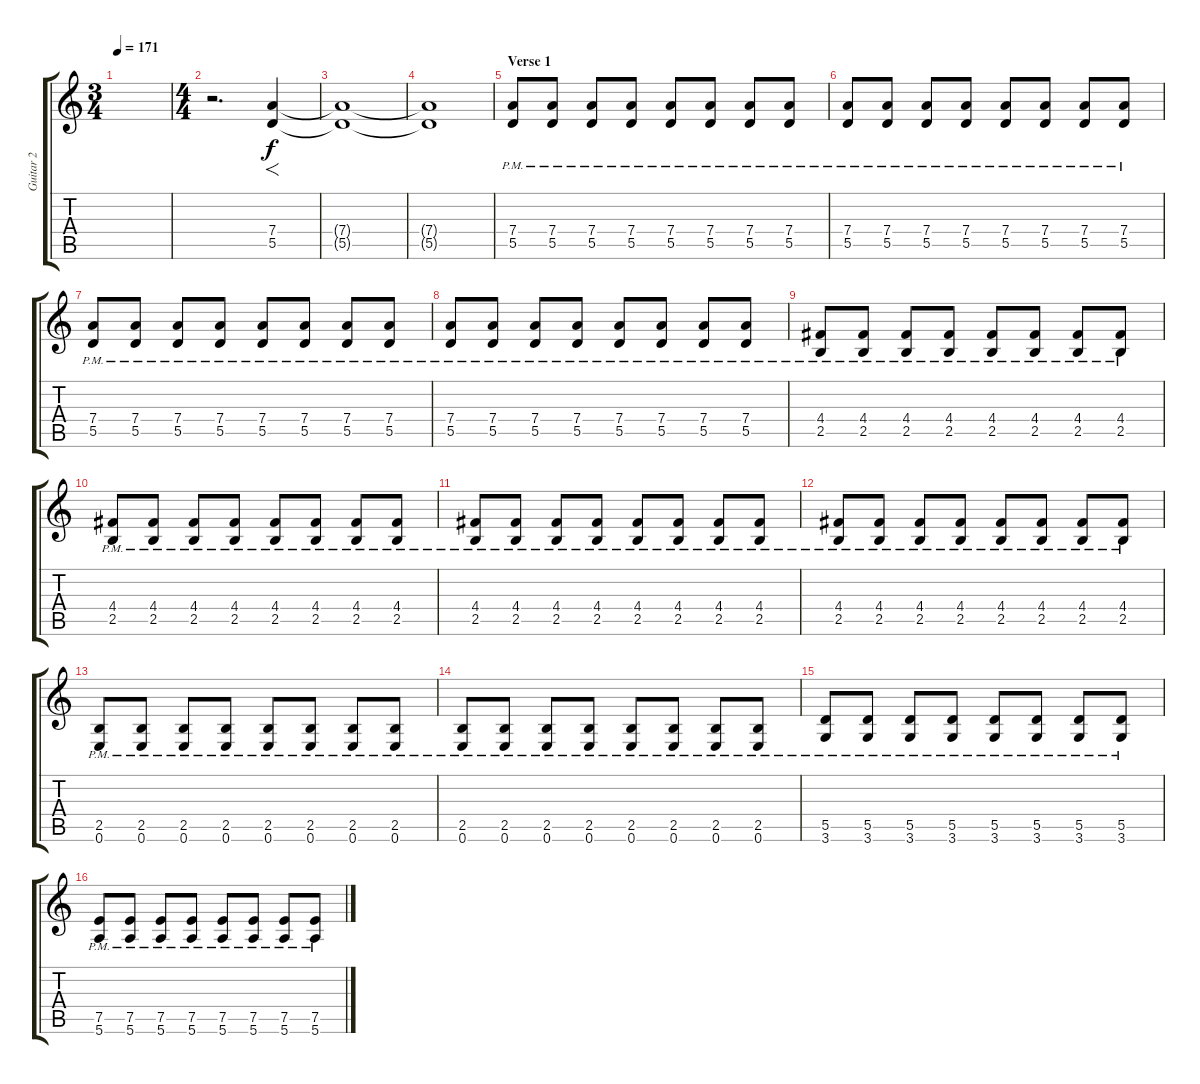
\track ("Guitar 2" "Guitar 2") {instrument distortionguitar}
\staff {score tabs}
\tuning (E4 B3 G3 D3 A2 E2) {hide}
\ts (3 4)
\tempo 171
\clef g2
\ks c
|
\ts (4 4)
r.2{d} (7.4 5.5).4{f} |
(7.4{t} 5.5{t}).1 |
(7.4{t} 5.5{t}).1 |
\section ("" "Verse 1")
(7.4{pm} 5.5{pm}).8 (7.4{pm} 5.5{pm}).8 (7.4{pm} 5.5{pm}).8 (7.4{pm} 5.5{pm}).8 (7.4{pm} 5.5{pm}).8 (7.4{pm} 5.5{pm}).8 (7.4{pm} 5.5{pm}).8 (7.4{pm} 5.5{pm}).8 |
(7.4{pm} 5.5{pm}).8 (7.4{pm} 5.5{pm}).8 (7.4{pm} 5.5{pm}).8 (7.4{pm} 5.5{pm}).8 (7.4{pm} 5.5{pm}).8 (7.4{pm} 5.5{pm}).8 (7.4{pm} 5.5{pm}).8 (7.4{pm} 5.5{pm}).8 |
(7.4{pm} 5.5{pm}).8 (7.4{pm} 5.5{pm}).8 (7.4{pm} 5.5{pm}).8 (7.4{pm} 5.5{pm}).8 (7.4{pm} 5.5{pm}).8 (7.4{pm} 5.5{pm}).8 (7.4{pm} 5.5{pm}).8 (7.4{pm} 5.5{pm}).8 |
(7.4{pm} 5.5{pm}).8 (7.4{pm} 5.5{pm}).8 (7.4{pm} 5.5{pm}).8 (7.4{pm} 5.5{pm}).8 (7.4{pm} 5.5{pm}).8 (7.4{pm} 5.5{pm}).8 (7.4{pm} 5.5{pm}).8 (7.4{pm} 5.5{pm}).8 |
(4.4{pm} 2.5{pm}).8 (4.4{pm} 2.5{pm}).8 (4.4{pm} 2.5{pm}).8 (4.4{pm} 2.5{pm}).8 (4.4{pm} 2.5{pm}).8 (4.4{pm} 2.5{pm}).8 (4.4{pm} 2.5{pm}).8 (4.4{pm} 2.5{pm}).8 |
(4.4{pm} 2.5{pm}).8 (4.4{pm} 2.5{pm}).8 (4.4{pm} 2.5{pm}).8 (4.4{pm} 2.5{pm}).8 (4.4{pm} 2.5{pm}).8 (4.4{pm} 2.5{pm}).8 (4.4{pm} 2.5{pm}).8 (4.4{pm} 2.5{pm}).8 |
(4.4{pm} 2.5{pm}).8 (4.4{pm} 2.5{pm}).8 (4.4{pm} 2.5{pm}).8 (4.4{pm} 2.5{pm}).8 (4.4{pm} 2.5{pm}).8 (4.4{pm} 2.5{pm}).8 (4.4{pm} 2.5{pm}).8 (4.4{pm} 2.5{pm}).8 |
(4.4{pm} 2.5{pm}).8 (4.4{pm} 2.5{pm}).8 (4.4{pm} 2.5{pm}).8 (4.4{pm} 2.5{pm}).8 (4.4{pm} 2.5{pm}).8 (4.4{pm} 2.5{pm}).8 (4.4{pm} 2.5{pm}).8 (4.4{pm} 2.5{pm}).8 |
(2.5{pm} 0.6{pm}).8 (2.5{pm} 0.6{pm}).8 (2.5{pm} 0.6{pm}).8 (2.5{pm} 0.6{pm}).8 (2.5{pm} 0.6{pm}).8 (2.5{pm} 0.6{pm}).8 (2.5{pm} 0.6{pm}).8 (2.5{pm} 0.6{pm}).8 |
(2.5{pm} 0.6{pm}).8 (2.5{pm} 0.6{pm}).8 (2.5{pm} 0.6{pm}).8 (2.5{pm} 0.6{pm}).8 (2.5{pm} 0.6{pm}).8 (2.5{pm} 0.6{pm}).8 (2.5{pm} 0.6{pm}).8 (2.5{pm} 0.6{pm}).8 |
(5.5{pm} 3.6{pm}).8 (5.5{pm} 3.6{pm}).8 (5.5{pm} 3.6{pm}).8 (5.5{pm} 3.6{pm}).8 (5.5{pm} 3.6{pm}).8 (5.5{pm} 3.6{pm}).8 (5.5{pm} 3.6{pm}).8 (5.5{pm} 3.6{pm}).8 |
(7.5{pm} 5.6{pm}).8 (7.5{pm} 5.6{pm}).8 (7.5{pm} 5.6{pm}).8 (7.5{pm} 5.6{pm}).8 (7.5{pm} 5.6{pm}).8 (7.5{pm} 5.6{pm}).8 (7.5{pm} 5.6{pm}).8 (7.5{pm} 5.6{pm}).8
